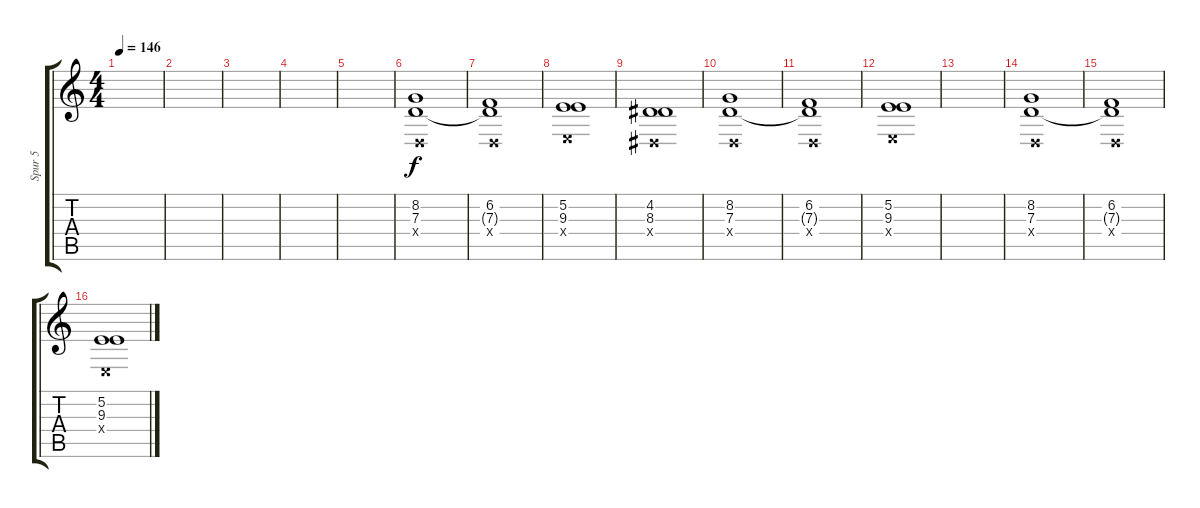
\track ("Spur 5" "Spur 5") {instrument drawbarorgan}
\staff {score tabs}
\tuning (E4 B3 G3 D3 A2 E2) {hide}
\ts (4 4)
\tempo 146
\clef g2
\ks c
|
|
|
|
|
(8.2 7.3 0.4{x}).1 |
(6.2 7.3{t} 0.4{x}).1 |
(5.2 9.3 2.4{x}).1 |
(4.2 8.3 1.4{x}).1 |
(8.2 7.3 0.4{x}).1 |
(6.2 7.3{t} 0.4{x}).1 |
(5.2 9.3 2.4{x}).1 |
|
(8.2 7.3 0.4{x}).1 |
(6.2 7.3{t} 0.4{x}).1 |
(5.2 9.3 2.4{x}).1
